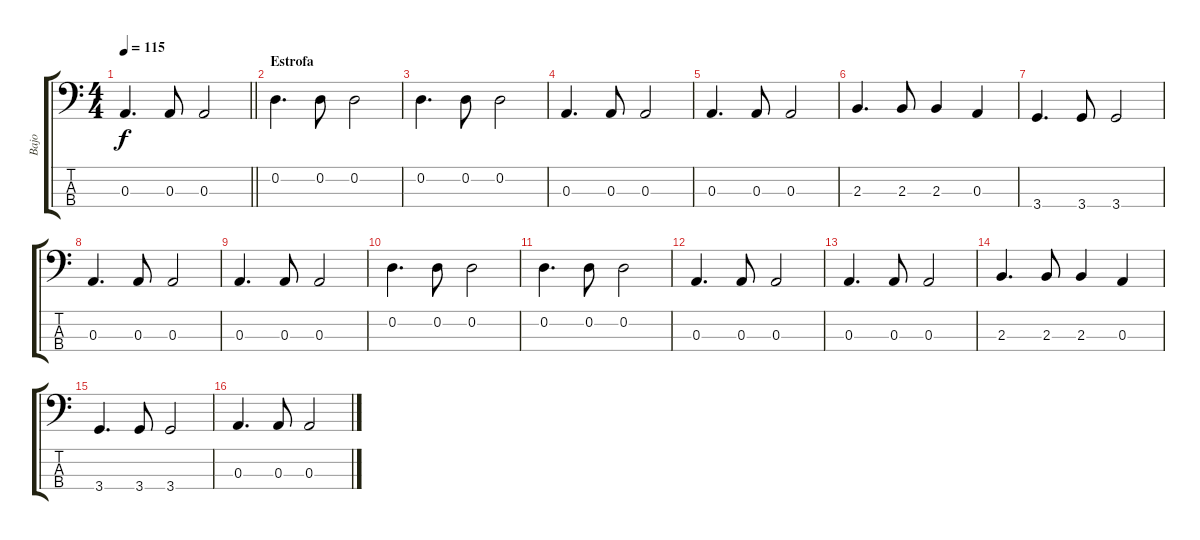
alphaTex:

\track ("Bajo" "Bajo") {instrument electricbassfinger}
\staff {score tabs}
\tuning (G2 D2 A1 E1) {hide}
\ts (4 4)
\tempo 115
\clef f4
\barLineRight lightlight
\ks c
0.3.4{d dy f} 0.3.8 0.3.2 |
\section ("" "Estrofa")
0.2.4{d} 0.2.8 0.2.2 |
0.2.4{d} 0.2.8 0.2.2 |
0.3.4{d} 0.3.8 0.3.2 |
0.3.4{d} 0.3.8 0.3.2 |
2.3.4{d} 2.3.8 2.3.4 0.3.4 |
3.4.4{d} 3.4.8 3.4.2 |
0.3.4{d} 0.3.8 0.3.2 |
0.3.4{d} 0.3.8 0.3.2 |
0.2.4{d} 0.2.8 0.2.2 |
0.2.4{d} 0.2.8 0.2.2 |
0.3.4{d} 0.3.8 0.3.2 |
0.3.4{d} 0.3.8 0.3.2 |
2.3.4{d} 2.3.8 2.3.4 0.3.4 |
3.4.4{d} 3.4.8 3.4.2 |
0.3.4{d} 0.3.8 0.3.2
